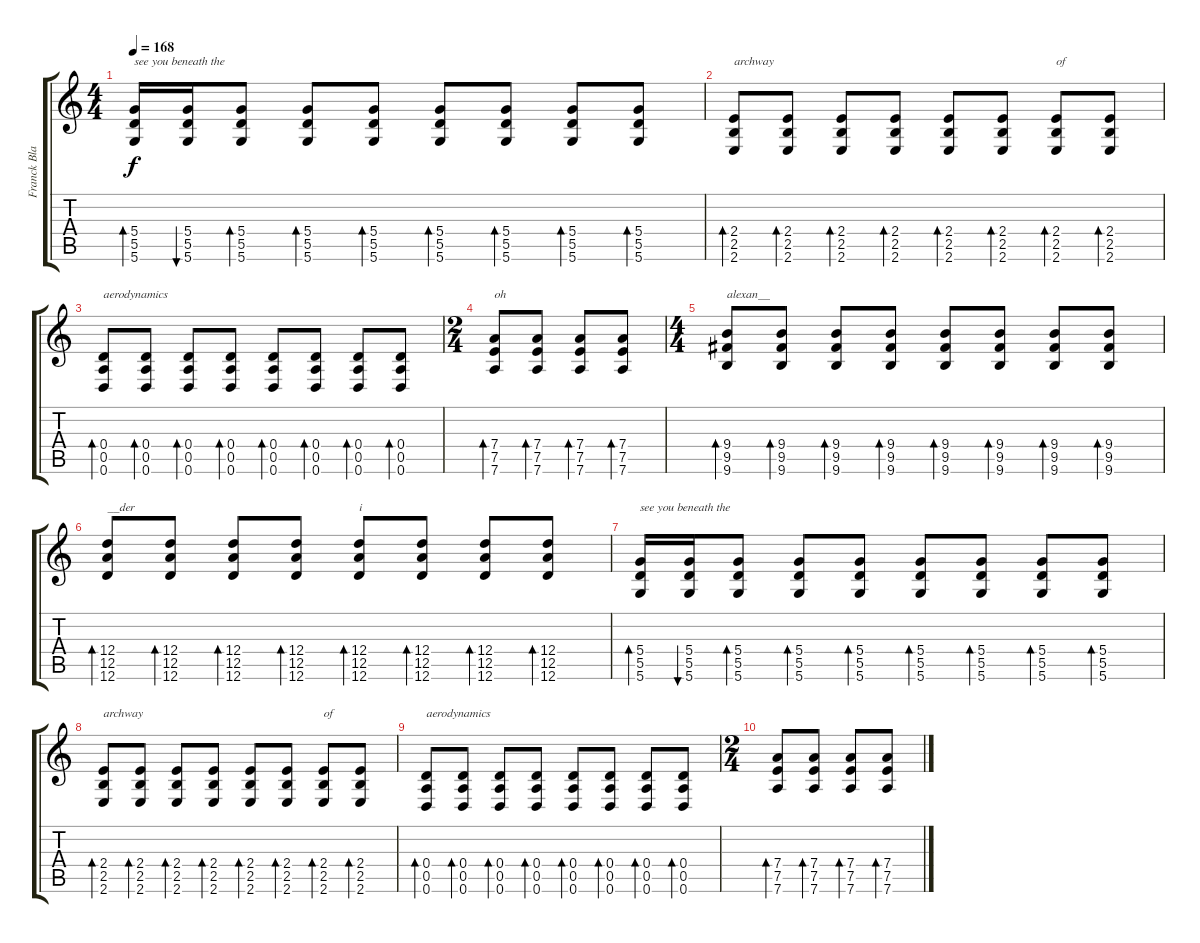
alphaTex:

\track ("Franck Black" "Franck Bla") {instrument distortionguitar}
\staff {score tabs}
\tuning (E4 B3 G3 D3 A2 D2) {hide}
\ts (4 4)
\tempo 168
\clef g2
\ks c
(5.4 5.5 5.6).16{bd 60 txt "see you beneath the" dy f} (5.4 5.5 5.6).16{bu 60} (5.4 5.5 5.6).8{bd 60} (5.4 5.5 5.6).8{bd 60} (5.4 5.5 5.6).8{bd 60} (5.4 5.5 5.6).8{bd 60} (5.4 5.5 5.6).8{bd 60} (5.4 5.5 5.6).8{bd 60} (5.4 5.5 5.6).8{bd 60} |
(2.4 2.5 2.6).8{bd 60 txt "archway"} (2.4 2.5 2.6).8{bd 60} (2.4 2.5 2.6).8{bd 60} (2.4 2.5 2.6).8{bd 60} (2.4 2.5 2.6).8{bd 60} (2.4 2.5 2.6).8{bd 60} (2.4 2.5 2.6).8{bd 60 txt "of"} (2.4 2.5 2.6).8{bd 60} |
(0.4 0.5 0.6).8{bd 60 txt "aerodynamics"} (0.4 0.5 0.6).8{bd 60} (0.4 0.5 0.6).8{bd 60} (0.4 0.5 0.6).8{bd 60} (0.4 0.5 0.6).8{bd 60} (0.4 0.5 0.6).8{bd 60} (0.4 0.5 0.6).8{bd 60} (0.4 0.5 0.6).8{bd 60} |
\ts (2 4)
(7.4 7.5 7.6).8{bd 60 txt "oh"} (7.4 7.5 7.6).8{bd 60} (7.4 7.5 7.6).8{bd 60} (7.4 7.5 7.6).8{bd 60} |
\ts (4 4)
(9.4 9.5 9.6).8{bd 60 txt "alexan__"} (9.4 9.5 9.6).8{bd 60} (9.4 9.5 9.6).8{bd 60} (9.4 9.5 9.6).8{bd 60} (9.4 9.5 9.6).8{bd 60} (9.4 9.5 9.6).8{bd 60} (9.4 9.5 9.6).8{bd 60} (9.4 9.5 9.6).8{bd 60} |
(12.4 12.5 12.6).8{bd 60 txt "__der"} (12.4 12.5 12.6).8{bd 60} (12.4 12.5 12.6).8{bd 60} (12.4 12.5 12.6).8{bd 60} (12.4 12.5 12.6).8{bd 60 txt "i"} (12.4 12.5 12.6).8{bd 60} (12.4 12.5 12.6).8{bd 60} (12.4 12.5 12.6).8{bd 60} |
(5.4 5.5 5.6).16{bd 60 txt "see you beneath the"} (5.4 5.5 5.6).16{bu 60} (5.4 5.5 5.6).8{bd 60} (5.4 5.5 5.6).8{bd 60} (5.4 5.5 5.6).8{bd 60} (5.4 5.5 5.6).8{bd 60} (5.4 5.5 5.6).8{bd 60} (5.4 5.5 5.6).8{bd 60} (5.4 5.5 5.6).8{bd 60} |
(2.4 2.5 2.6).8{bd 60 txt "archway"} (2.4 2.5 2.6).8{bd 60} (2.4 2.5 2.6).8{bd 60} (2.4 2.5 2.6).8{bd 60} (2.4 2.5 2.6).8{bd 60} (2.4 2.5 2.6).8{bd 60} (2.4 2.5 2.6).8{bd 60 txt "of"} (2.4 2.5 2.6).8{bd 60} |
(0.4 0.5 0.6).8{bd 60 txt "aerodynamics"} (0.4 0.5 0.6).8{bd 60} (0.4 0.5 0.6).8{bd 60} (0.4 0.5 0.6).8{bd 60} (0.4 0.5 0.6).8{bd 60} (0.4 0.5 0.6).8{bd 60} (0.4 0.5 0.6).8{bd 60} (0.4 0.5 0.6).8{bd 60} |
\ts (2 4)
(7.4 7.5 7.6).8{bd 60} (7.4 7.5 7.6).8{bd 60} (7.4 7.5 7.6).8{bd 60} (7.4 7.5 7.6).8{bd 60}
